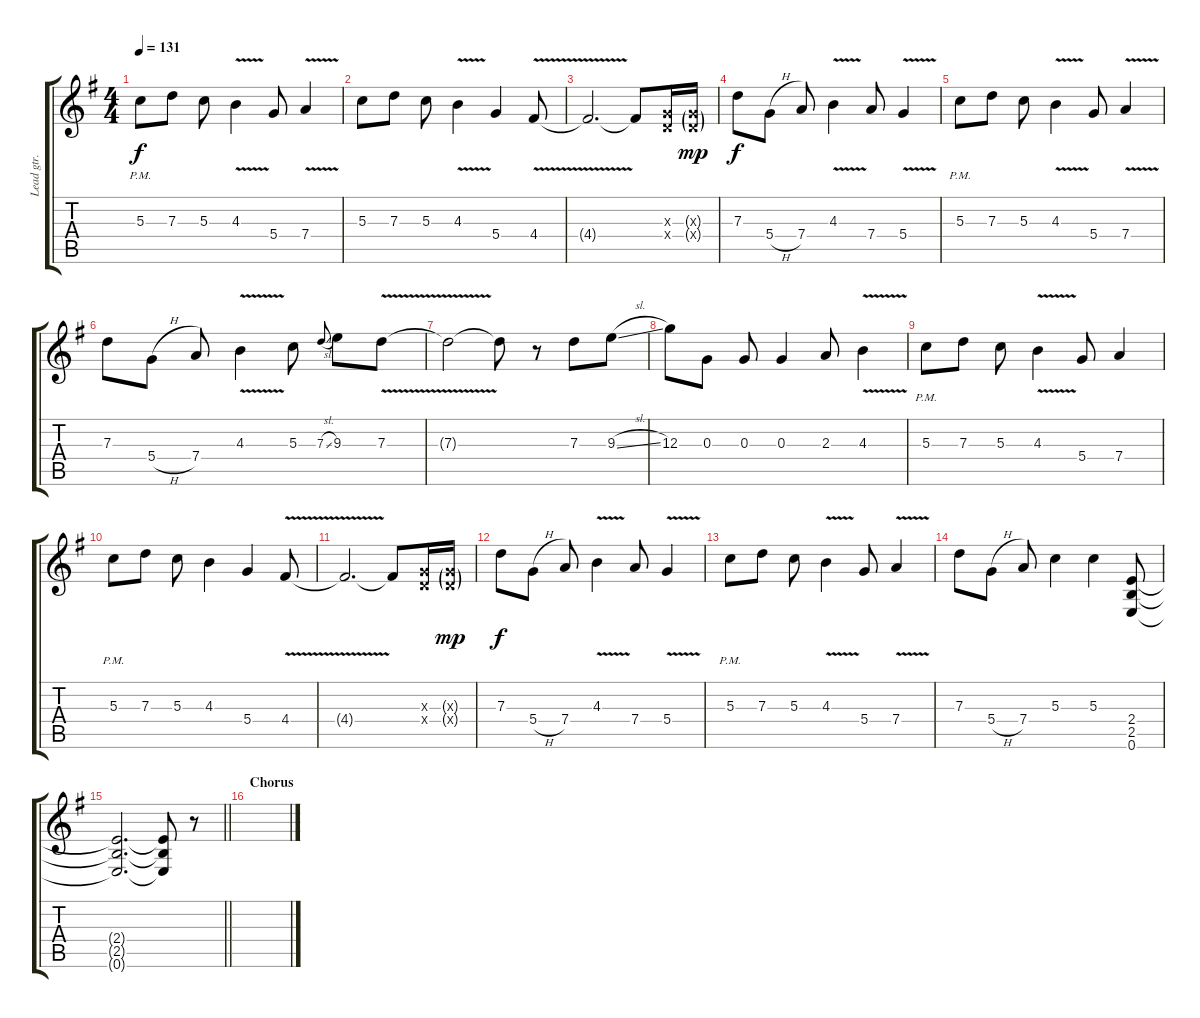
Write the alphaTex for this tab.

\track ("Lead gtr. II" "Lead gtr. ") {instrument distortionguitar}
\staff {score tabs}
\tuning (E4 B3 G3 D3 A2 E2) {hide}
\ts (4 4)
\tempo 131
\clef g2
\ks g
5.3{pm}.8{dy f} 7.3.8 5.3.8 4.3{v}.4 5.4.8 7.4{v}.4 |
5.3.8 7.3.8 5.3.8 4.3{v}.4 5.4.4 4.4{v}.8 |
4.4{t}.2{d} 4.4{t}.8 (0.3{x} 0.4{x}).16 (0.3{g x} 0.4{g x}).16{dy mp} |
7.3.8{dy f} 5.4{h}.8 7.4.8 4.3{v}.4 7.4.8 5.4{v}.4 |
5.3{pm}.8 7.3.8 5.3.8 4.3{v}.4 5.4.8 7.4{v}.4 |
7.3.8 5.4{h}.8 7.4.8 4.3{v}.4 5.3.8 7.3{sl}.8{gr onbeat} 9.3.8 7.3{v}.8 |
7.3{t}.2 7.3{t}.8 r.8 7.3.8 9.3{sl}.8 |
12.3.8 0.3.8 0.3.8 0.3.4 2.3.8 4.3{v}.4 |
5.3{pm}.8 7.3.8 5.3.8 4.3{v}.4 5.4.8 7.4.4 |
5.3{pm}.8 7.3.8 5.3.8 4.3.4 5.4.4 4.4{v}.8 |
4.4{t}.2{d} 4.4{t}.8 (0.3{x} 0.4{x}).16 (0.3{g x} 0.4{g x}).16{dy mp} |
7.3.8{dy f} 5.4{h}.8 7.4.8 4.3{v}.4 7.4.8 5.4{v}.4 |
5.3{pm}.8 7.3.8 5.3.8 4.3{v}.4 5.4.8 7.4{v}.4 |
7.3.8 5.4{h}.8 7.4.8 5.3.4 5.3.4 (2.4 2.5 0.6).8 |
\barLineRight lightlight
(2.4{t} 2.5{t} 0.6{t}).2{d} (2.4{t} 2.5{t} 0.6{t}).8 r.8 |
\section ("" "Chorus")
